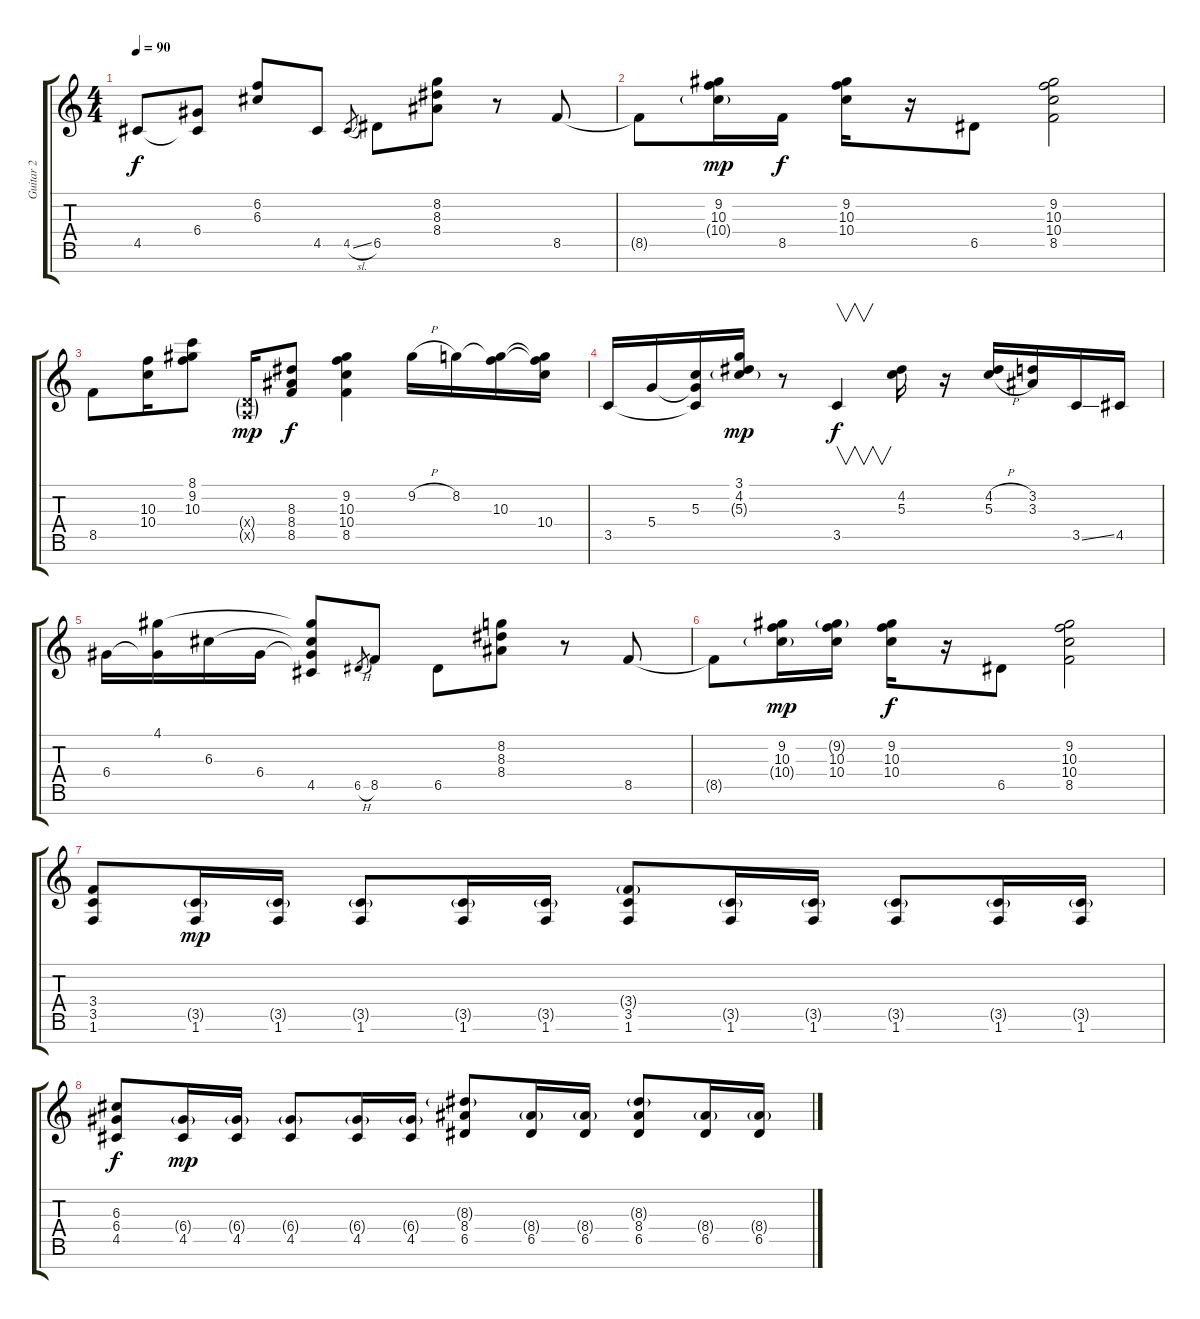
\track ("Guitar 2" "Guitar 2") {instrument distortionguitar}
\staff {score tabs}
\tuning (E4 B3 G3 D3 A2 E2 B1) {hide}
\ts (4 4)
\tempo 90
\clef g2
\ks c
4.5.8{dy f} (6.4 4.5{t}).8 (6.2 6.3).8 4.5.8 4.5{sl}.8{gr} 6.5.8 (8.2 8.3 8.4).8 r.8 8.5.8 |
8.5{t}.8 (9.2 10.3 10.4{g}).16{dy mp} 8.5.16{dy f} (9.2 10.3 10.4).16 r.16 6.5.8 (9.2 10.3 10.4 8.5).2 |
8.5.8{instrument electricguitarclean} (10.3 10.4).16 (8.1 9.2 10.3).8 (0.4{g x} 0.5{g x}).16{dy mp} (8.3 8.4 8.5).8{dy f} (9.2 10.3 10.4 8.5).4 9.2{h}.16 8.2.16 (8.2{t} 10.3).16 (8.2{t} 10.3{t} 10.4).16 |
3.5.16 5.4.16 (5.3 5.4{t} 3.5{t}).16 (3.1 4.2 5.3{g}).16{dy mp} r.8 3.5.4{v dy f} (4.2 5.3).16 r.16 (4.2{h} 5.3{h}).16 (3.2 3.3).16 3.5{ss}.16 4.5.16 |
6.4.16 (4.1 6.4{t}).16 6.3.16 6.4.16 (4.1{t} 6.3{t} 6.4{t} 4.5).8 6.5{h}.8{gr} 8.5.8 6.5.8 (8.2 8.3 8.4).8 r.8 8.5.8 |
8.5{t}.8 (9.2 10.3 10.4{g}).16{dy mp} (9.2{g} 10.3 10.4).16 (9.2 10.3 10.4).16{dy f} r.16 6.5.8 (9.2 10.3 10.4 8.5).2 |
(3.4 3.5 1.6).8{instrument distortionguitar} (3.5{g} 1.6).16{dy mp} (3.5{g} 1.6).16 (3.5{g} 1.6).8 (3.5{g} 1.6).16 (3.5{g} 1.6).16 (3.4{g} 3.5 1.6).8 (3.5{g} 1.6).16 (3.5{g} 1.6).16 (3.5{g} 1.6).8 (3.5{g} 1.6).16 (3.5{g} 1.6).16 |
(6.3 6.4 4.5).8{dy f} (6.4{g} 4.5).16{dy mp} (6.4{g} 4.5).16 (6.4{g} 4.5).8 (6.4{g} 4.5).16 (6.4{g} 4.5).16 (8.3{g} 8.4 6.5).8 (8.4{g} 6.5).16 (8.4{g} 6.5).16 (8.3{g} 8.4 6.5).8 (8.4{g} 6.5).16 (8.4{g} 6.5).16
